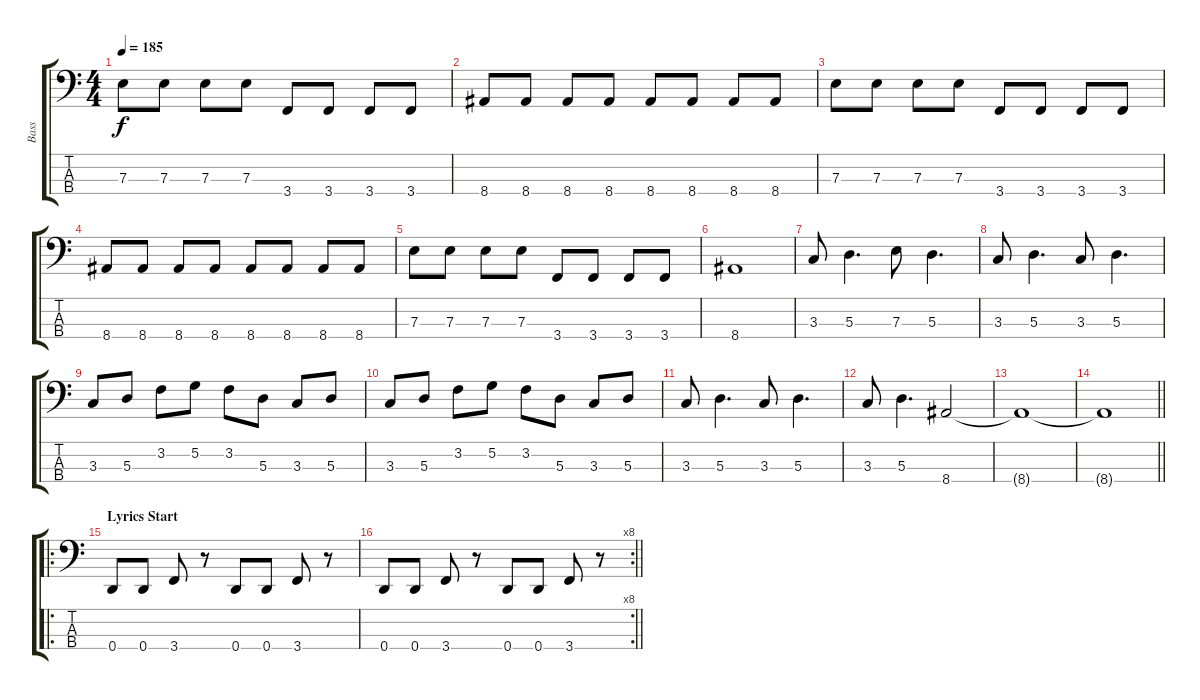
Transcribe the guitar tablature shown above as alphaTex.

\track ("Bass" "Bass") {instrument electricbasspick}
\staff {score tabs}
\tuning (G2 D2 A1 D1) {hide}
\ts (4 4)
\tempo 185
\clef f4
\ks c
7.3.8{dy f} 7.3.8 7.3.8 7.3.8 3.4.8 3.4.8 3.4.8 3.4.8 |
8.4.8 8.4.8 8.4.8 8.4.8 8.4.8 8.4.8 8.4.8 8.4.8 |
7.3.8 7.3.8 7.3.8 7.3.8 3.4.8 3.4.8 3.4.8 3.4.8 |
8.4.8 8.4.8 8.4.8 8.4.8 8.4.8 8.4.8 8.4.8 8.4.8 |
7.3.8 7.3.8 7.3.8 7.3.8 3.4.8 3.4.8 3.4.8 3.4.8 |
8.4.1 |
3.3.8 5.3.4{d} 7.3.8 5.3.4{d} |
3.3.8 5.3.4{d} 3.3.8 5.3.4{d} |
3.3.8 5.3.8 3.2.8 5.2.8 3.2.8 5.3.8 3.3.8 5.3.8 |
3.3.8 5.3.8 3.2.8 5.2.8 3.2.8 5.3.8 3.3.8 5.3.8 |
3.3.8 5.3.4{d} 3.3.8 5.3.4{d} |
3.3.8 5.3.4{d} 8.4.2 |
8.4{t}.1 |
\barLineRight lightlight
8.4{t}.1 |
\ro
\section ("" "Lyrics Start")
0.4.8 0.4.8 3.4.8 r.8 0.4.8 0.4.8 3.4.8 r.8 |
\rc 8
\barLineRight lightlight
0.4.8 0.4.8 3.4.8 r.8 0.4.8 0.4.8 3.4.8 r.8
